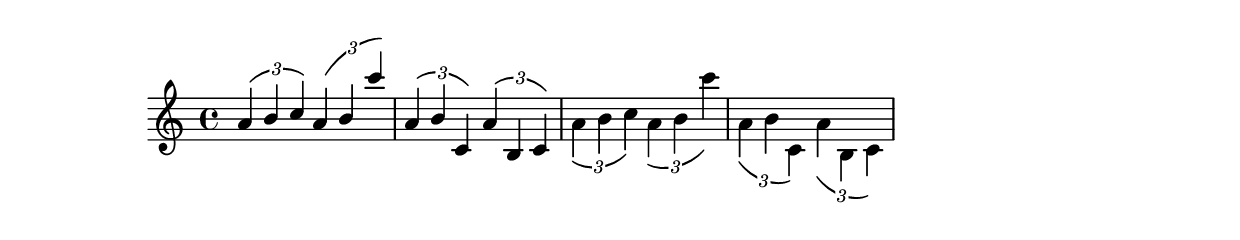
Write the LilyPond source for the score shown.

\version "2.18.0"

printTupletBow = {
  %% Use slur-stencil
  \override TupletBracket #'stencil = #ly:slur::print
  
  %% Use 'thickness from Slur
  \override TupletBracket #'thickness = #1.2
  
  %% Set 'layer to ensure without for TuoletNumber
  \override TupletBracket #'layer = #1
  \override TupletNumber #'layer = #2
  
  %% 'control-points need to be set
  \override TupletBracket #'control-points =
    #(lambda (grob)
      (let* ((x-pos (ly:grob-property grob 'X-positions))
             (pos (ly:grob-property grob 'positions))
             (x-ln (interval-length x-pos))
             (dir (ly:grob-property grob 'direction))
             ;; read out the height of the TupletBracket, maybe negativ!
             (height (- (cdr pos) (car pos)))
             ;; height-corr is introduced because sometimes the shape of the
             ;; slur needs to be adjusted.
             ;; It is used in 2nd/3rd controllpoint.
             ;; The value of 0.3 is found by try and error
             (height-corr (* 0.3 dir height))
             (edge-height (ly:grob-property grob 'edge-height '(0.7 . 0.7))))
            
        (list 
          ;; first cp
          (cons 
            (car x-pos) 
            (+ (car pos) (* -1 dir (car edge-height))))
          ;; second cp
          (cons 
            (+ (car x-pos) (* x-ln 1/4)) 
            (+ (car pos) (* dir (+ 0.5 height-corr))))
          ;; third cp
          (cons 
            (+ (car x-pos) (* x-ln 3/4)) 
            (+ (cdr pos) (* dir (- 0.5 height-corr))))
          ;; fourth cp
          (cons 
            (cdr x-pos) 
            (+ (cdr pos) (* -1 dir (cdr edge-height)))))))
           
  %% Give TupletNumber nicer padding
  \override TupletNumber #'stencil = 
    #(lambda (grob)
       (let* ((stil (ly:tuplet-number::print grob))
              (x-ext (ly:stencil-extent stil X))
              ;; little more padding at left of the number
              (new-x-ext (cons (- (car x-ext) 0.1) (cdr x-ext)))
              (y-ext (ly:stencil-extent stil Y))
              ;; give TupletNumber a little more padding around
              (new-stil (ly:make-stencil 
                          (ly:stencil-expr stil) 
                          (interval-widen new-x-ext 0.1)
                          (interval-widen y-ext 0.1))))
       
       (stencil-whiteout new-stil)))

    %% Adjust TupletNumber in Y-direction
    \override TupletNumber #'Y-offset = 
      #(lambda (grob) 
         (let* ((dir (ly:grob-property grob 'direction))
                (y-off (ly:tuplet-number::calc-y-offset grob)))
         ;; The value of 0.2 is found by try and error       
         (+ (* dir 0.2) y-off)))
}

\layout {
  \printTupletBow
}
	

\relative c'' {
  \voiceOne
  
  \times 2/3 { a4 b c }
  \times 2/3 { a4 b c' }
  \times 2/3 { a,4 b c, }
  \times 2/3 { a'4 b, c }
  
  \voiceTwo
  
  \times 2/3 { a'4 b c }
  \times 2/3 { a4 b c' }
  \times 2/3 { a,4 b c, }
  \times 2/3 { a'4 b, c }
}
